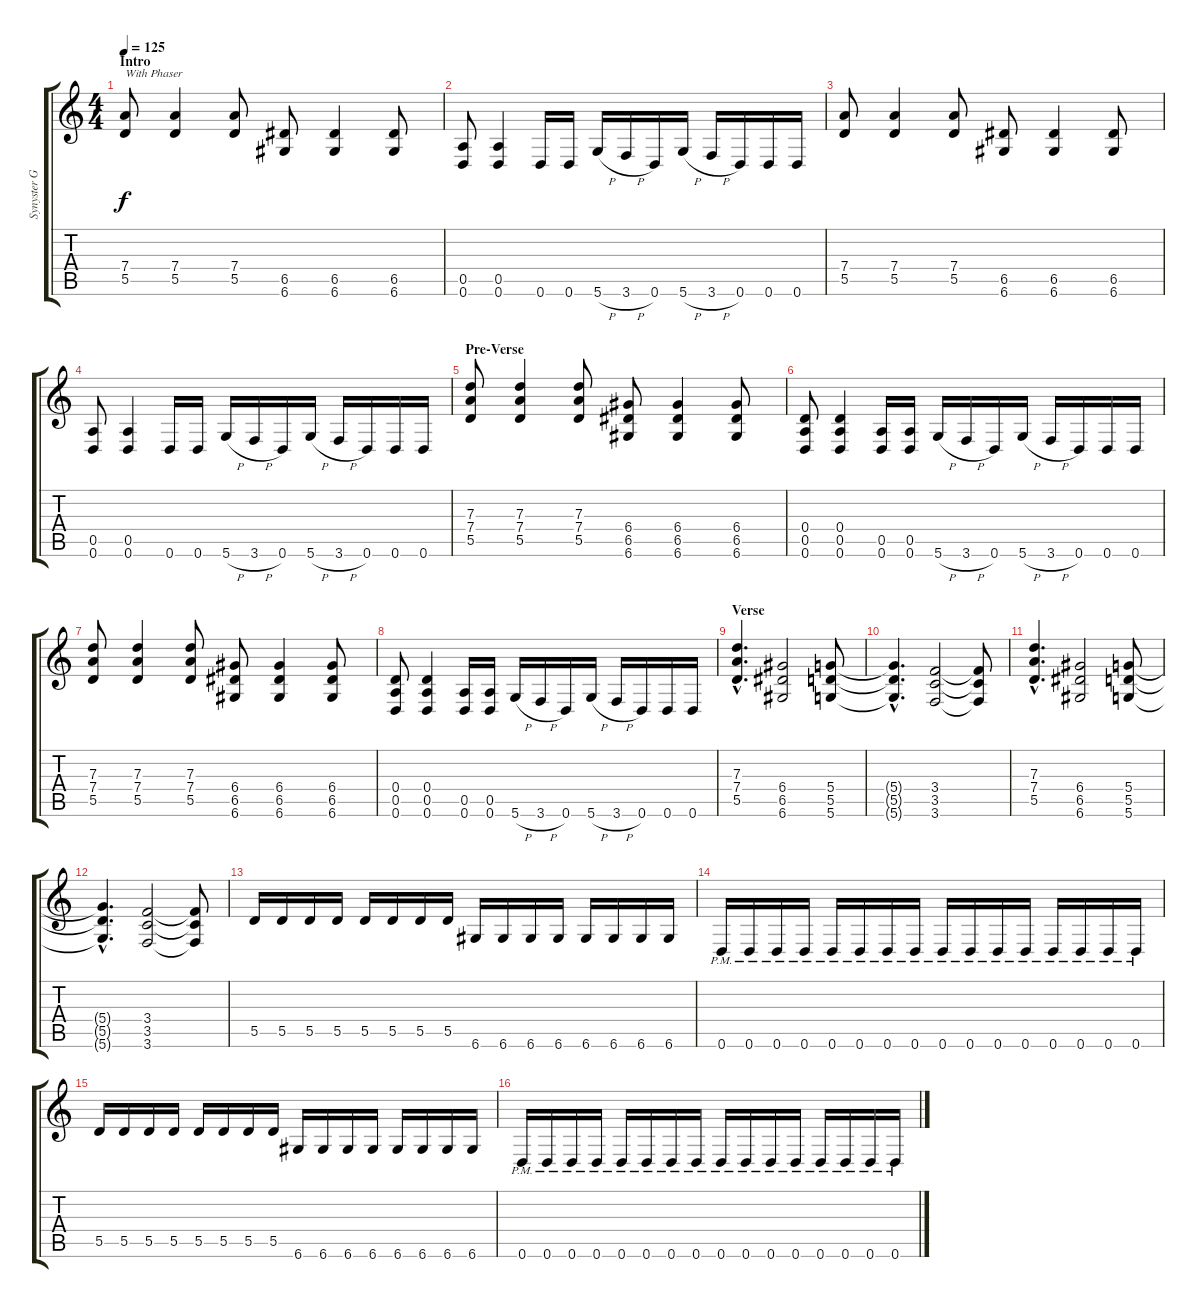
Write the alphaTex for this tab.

\track ("Synyster Gates " "Synyster G") {instrument overdrivenguitar}
\staff {score tabs}
\tuning (E4 B3 G3 D3 A2 D2) {hide}
\ts (4 4)
\section ("" "Intro")
\tempo 125
\clef g2
\ks c
(7.4 5.5).8{txt "With Phaser" dy f volume 8 instrument overdrivenguitar} (7.4 5.5).4{volume 16} (7.4 5.5).8 (6.5 6.6).8 (6.5 6.6).4 (6.5 6.6).8 |
(0.5 0.6).8 (0.5 0.6).4 0.6.16 0.6.16 5.6{h}.16 3.6{h}.16 0.6.16 5.6{h}.16 3.6{h}.16 0.6.16 0.6.16 0.6.16 |
(7.4 5.5).8 (7.4 5.5).4 (7.4 5.5).8 (6.5 6.6).8 (6.5 6.6).4 (6.5 6.6).8 |
(0.5 0.6).8 (0.5 0.6).4 0.6.16 0.6.16 5.6{h}.16 3.6{h}.16 0.6.16 5.6{h}.16 3.6{h}.16 0.6.16 0.6.16 0.6.16 |
\section ("" "Pre-Verse")
(7.3 7.4 5.5).8{volume 16} (7.3 7.4 5.5).4 (7.3 7.4 5.5).8 (6.4 6.5 6.6).8 (6.4 6.5 6.6).4 (6.4 6.5 6.6).8 |
(0.4 0.5 0.6).8 (0.4 0.5 0.6).4 (0.5 0.6).16 (0.5 0.6).16 5.6{h}.16 3.6{h}.16 0.6.16 5.6{h}.16 3.6{h}.16 0.6.16 0.6.16 0.6.16 |
(7.3 7.4 5.5).8 (7.3 7.4 5.5).4 (7.3 7.4 5.5).8 (6.4 6.5 6.6).8 (6.4 6.5 6.6).4 (6.4 6.5 6.6).8 |
(0.4 0.5 0.6).8 (0.4 0.5 0.6).4 (0.5 0.6).16 (0.5 0.6).16 5.6{h}.16 3.6{h}.16 0.6.16 5.6{h}.16 3.6{h}.16 0.6.16 0.6.16 0.6.16 |
\section ("" "Verse")
(7.3{hac} 7.4{hac} 5.5{hac}).4{d} (6.4 6.5 6.6).2 (5.4 5.5 5.6).8 |
(5.4{hac t} 5.5{hac t} 5.6{hac t}).4{d} (3.4 3.5 3.6).2 (3.4{t} 3.5{t} 3.6{t}).8 |
(7.3{hac} 7.4{hac} 5.5{hac}).4{d} (6.4 6.5 6.6).2 (5.4 5.5 5.6).8 |
(5.4{hac t} 5.5{hac t} 5.6{hac t}).4{d} (3.4 3.5 3.6).2 (3.4{t} 3.5{t} 3.6{t}).8 |
5.5.16 5.5.16 5.5.16 5.5.16 5.5.16 5.5.16 5.5.16 5.5.16 6.6.16 6.6.16 6.6.16 6.6.16 6.6.16 6.6.16 6.6.16 6.6.16 |
0.6{pm}.16 0.6{pm}.16 0.6{pm}.16 0.6{pm}.16 0.6{pm}.16 0.6{pm}.16 0.6{pm}.16 0.6{pm}.16 0.6{pm}.16 0.6{pm}.16 0.6{pm}.16 0.6{pm}.16 0.6{pm}.16 0.6{pm}.16 0.6{pm}.16 0.6{pm}.16 |
5.5.16 5.5.16 5.5.16 5.5.16 5.5.16 5.5.16 5.5.16 5.5.16 6.6.16 6.6.16 6.6.16 6.6.16 6.6.16 6.6.16 6.6.16 6.6.16 |
0.6{pm}.16 0.6{pm}.16 0.6{pm}.16 0.6{pm}.16 0.6{pm}.16 0.6{pm}.16 0.6{pm}.16 0.6{pm}.16 0.6{pm}.16 0.6{pm}.16 0.6{pm}.16 0.6{pm}.16 0.6{pm}.16 0.6{pm}.16 0.6{pm}.16 0.6{pm}.16
